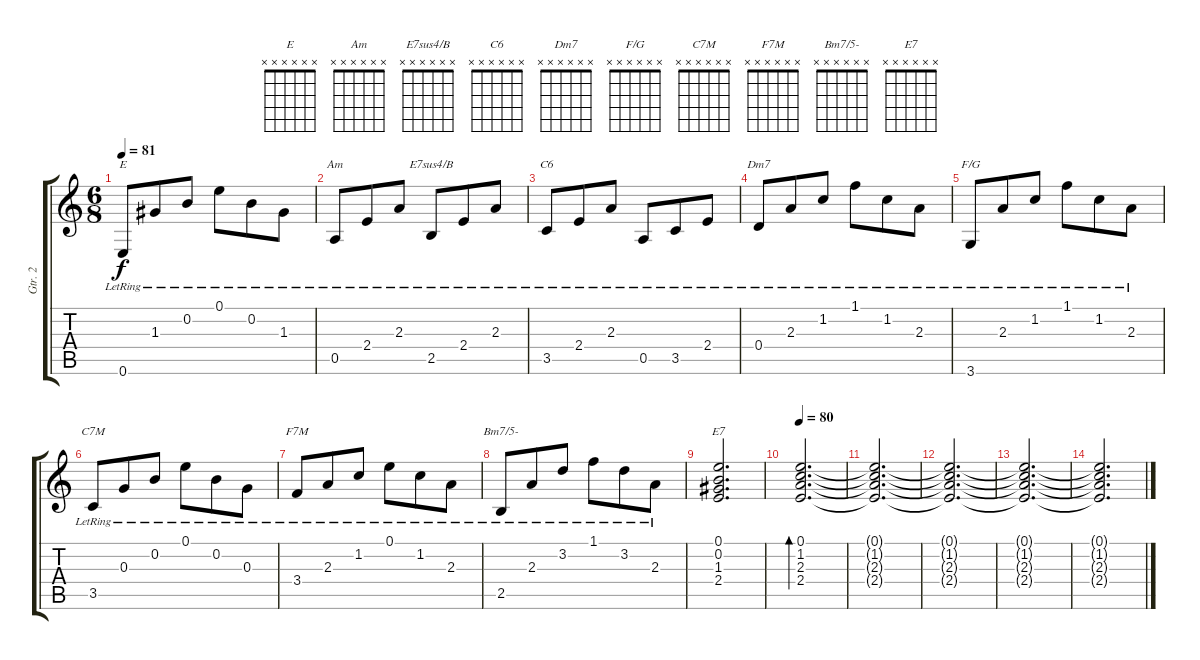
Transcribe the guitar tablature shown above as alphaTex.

\track ("Gtr. 2" "Gtr. 2") {instrument electricguitarclean}
\staff {score tabs}
\tuning (E4 B3 G3 D3 A2 E2) {hide}
\chord ("E" x x x x x x)
\chord ("Am" x x x x x x)
\chord ("E7sus4/B" x x x x x x)
\chord ("C6" x x x x x x)
\chord ("Dm7" x x x x x x)
\chord ("F/G" x x x x x x)
\chord ("C7M" x x x x x x)
\chord ("F7M" x x x x x x)
\chord ("Bm7/5-" x x x x x x)
\chord ("E7" x x x x x x)
\ts (6 8)
\tempo 81
\clef g2
\ks c
0.6{lr}.8{ch "E" dy f} 1.3{lr}.8 0.2{lr}.8 0.1{lr}.8 0.2{lr}.8 1.3{lr}.8 |
0.5{lr}.8{ch "Am"} 2.4{lr}.8 2.3{lr}.8 2.5{lr}.8{ch "E7sus4/B"} 2.4{lr}.8 2.3{lr}.8 |
3.5{lr}.8{ch "C6"} 2.4{lr}.8 2.3{lr}.8 0.5{lr}.8 3.5{lr}.8 2.4{lr}.8 |
0.4{lr}.8{ch "Dm7"} 2.3{lr}.8 1.2{lr}.8 1.1{lr}.8 1.2{lr}.8 2.3{lr}.8 |
3.6{lr}.8{ch "F/G"} 2.3{lr}.8 1.2{lr}.8 1.1{lr}.8 1.2{lr}.8 2.3{lr}.8 |
3.5{lr}.8{ch "C7M"} 0.3{lr}.8 0.2{lr}.8 0.1{lr}.8 0.2{lr}.8 0.3{lr}.8 |
3.4{lr}.8{ch "F7M"} 2.3{lr}.8 1.2{lr}.8 0.1{lr}.8 1.2{lr}.8 2.3{lr}.8 |
2.5{lr}.8{ch "Bm7/5-"} 2.3{lr}.8 3.2{lr}.8 1.1{lr}.8 3.2{lr}.8 2.3{lr}.8 |
(0.1 0.2 1.3 2.4).2{d ch "E7"} |
\tempo 80
(0.1 1.2 2.3 2.4).2{d bd 120} |
(0.1{t} 1.2{t} 2.3{t} 2.4{t}).2{d} |
(0.1{t} 1.2{t} 2.3{t} 2.4{t}).2{d} |
(0.1{t} 1.2{t} 2.3{t} 2.4{t}).2{d} |
(0.1{t} 1.2{t} 2.3{t} 2.4{t}).2{d}
